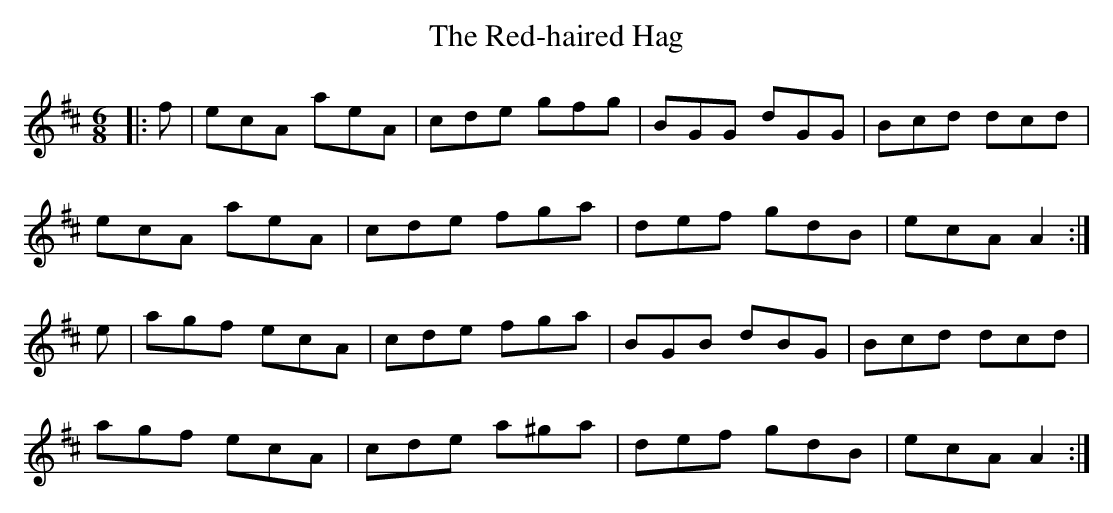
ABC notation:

X:1
T:Red-haired Hag, The
M:6/8
L:1/8
K:D
|:f|ecA aeA|cde gfg|BGG dGG|Bcd dcd|!
ecA aeA|cde fga|def gdB|ecA A2:|!
e|agf ecA|cde fga|BGB dBG|Bcd dcd|!
agf ecA|cde a^ga|def gdB|ecA A2:|!
